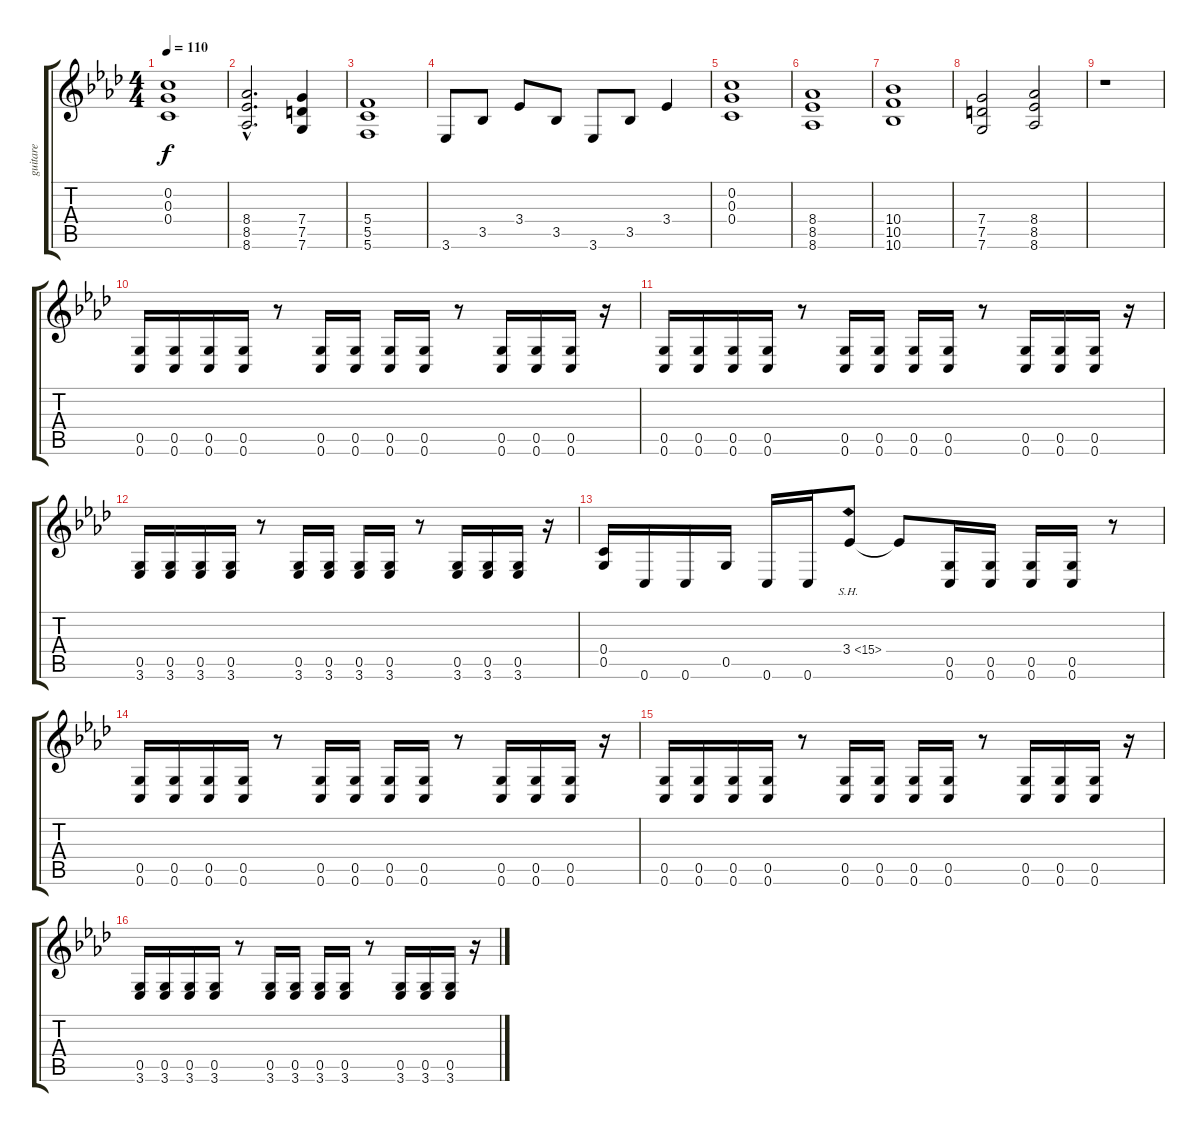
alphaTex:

\track ("guitare" "guitare") {instrument acousticguitarnylon}
\staff {score tabs}
\tuning (Eb4 C4 G3 C3 G2 C2) {hide}
\ts (4 4)
\tempo 110
\clef g2
\ks fminor
(0.2 0.3 0.4).1{dy f instrument distortionguitar} |
(8.4{hac} 8.5{hac} 8.6{hac}).2{d} (7.4 7.5 7.6).4 |
(5.4 5.5 5.6).1 |
3.6.8 3.5.8 3.4.8 3.5.8 3.6.8 3.5.8 3.4.4 |
(0.2 0.3 0.4).1 |
(8.4 8.5 8.6).1 |
(10.4 10.5 10.6).1 |
(7.4 7.5 7.6).2 (8.4 8.5 8.6).2 |
r.1 |
(0.5 0.6).16{volume 13 instrument distortionguitar} (0.5 0.6).16 (0.5 0.6).16 (0.5 0.6).16 r.8 (0.5 0.6).16 (0.5 0.6).16 (0.5 0.6).16 (0.5 0.6).16 r.8 (0.5 0.6).16 (0.5 0.6).16 (0.5 0.6).16 r.16 |
(0.5 0.6).16 (0.5 0.6).16 (0.5 0.6).16 (0.5 0.6).16 r.8 (0.5 0.6).16 (0.5 0.6).16 (0.5 0.6).16 (0.5 0.6).16 r.8 (0.5 0.6).16 (0.5 0.6).16 (0.5 0.6).16 r.16 |
(0.5 3.6).16 (0.5 3.6).16 (0.5 3.6).16 (0.5 3.6).16 r.8 (0.5 3.6).16 (0.5 3.6).16 (0.5 3.6).16 (0.5 3.6).16 r.8 (0.5 3.6).16 (0.5 3.6).16 (0.5 3.6).16 r.16 |
(0.4 0.5).16 0.6.16 0.6.16 0.5.16 0.6.16 0.6.16 3.4{sh 12}.8{instrument guitarharmonics} 3.4{t}.8{instrument distortionguitar} (0.5 0.6).16 (0.5 0.6).16 (0.5 0.6).16 (0.5 0.6).16 r.8 |
(0.5 0.6).16 (0.5 0.6).16 (0.5 0.6).16 (0.5 0.6).16 r.8 (0.5 0.6).16 (0.5 0.6).16 (0.5 0.6).16 (0.5 0.6).16 r.8 (0.5 0.6).16 (0.5 0.6).16 (0.5 0.6).16 r.16 |
(0.5 0.6).16 (0.5 0.6).16 (0.5 0.6).16 (0.5 0.6).16 r.8 (0.5 0.6).16 (0.5 0.6).16 (0.5 0.6).16 (0.5 0.6).16 r.8 (0.5 0.6).16 (0.5 0.6).16 (0.5 0.6).16 r.16 |
(0.5 3.6).16 (0.5 3.6).16 (0.5 3.6).16 (0.5 3.6).16 r.8 (0.5 3.6).16 (0.5 3.6).16 (0.5 3.6).16 (0.5 3.6).16 r.8 (0.5 3.6).16 (0.5 3.6).16 (0.5 3.6).16 r.16
